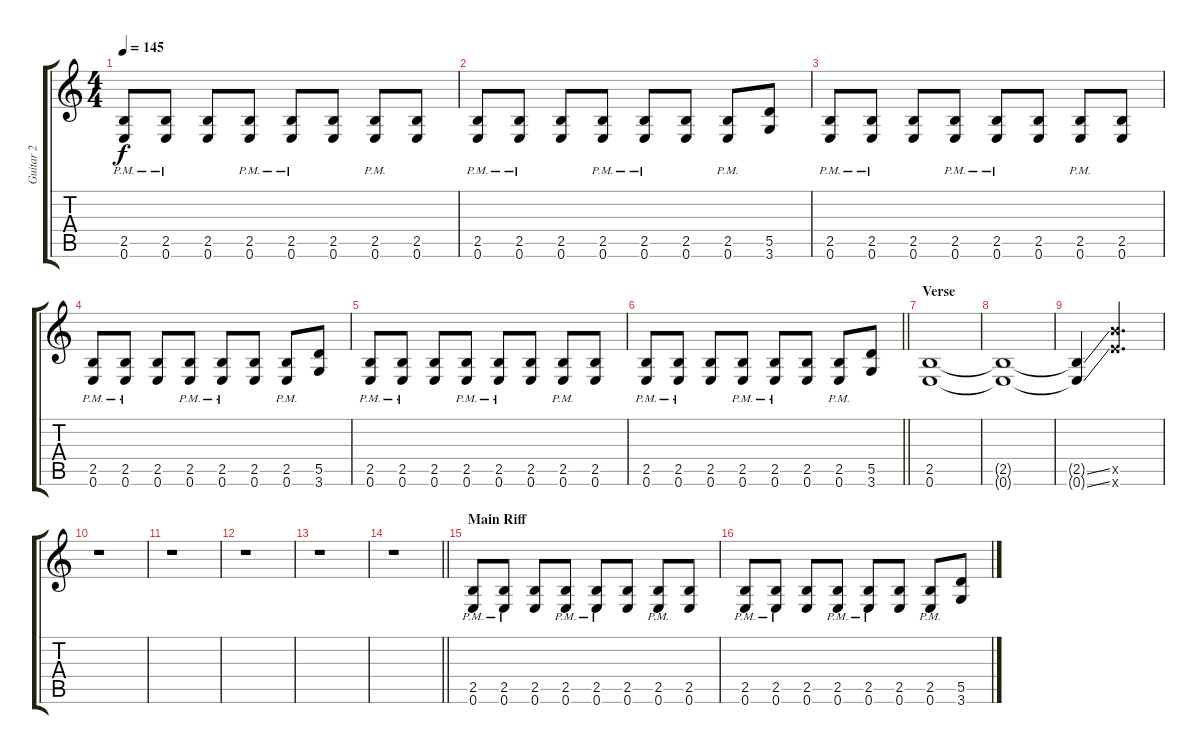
\track ("Guitar 2" "Guitar 2") {solo instrument overdrivenguitar}
\staff {score tabs}
\tuning (E4 B3 G3 D3 A2 E2) {hide}
\ts (4 4)
\tempo 145
\clef g2
\ks c
(2.5{pm} 0.6{pm}).8{dy f} (2.5{pm} 0.6{pm}).8 (2.5 0.6).8 (2.5{pm} 0.6{pm}).8 (2.5{pm} 0.6{pm}).8 (2.5 0.6).8 (2.5{pm} 0.6{pm}).8 (2.5 0.6).8 |
(2.5{pm} 0.6{pm}).8 (2.5{pm} 0.6{pm}).8 (2.5 0.6).8 (2.5{pm} 0.6{pm}).8 (2.5{pm} 0.6{pm}).8 (2.5 0.6).8 (2.5{pm} 0.6{pm}).8 (5.5 3.6).8 |
(2.5{pm} 0.6{pm}).8 (2.5{pm} 0.6{pm}).8 (2.5 0.6).8 (2.5{pm} 0.6{pm}).8 (2.5{pm} 0.6{pm}).8 (2.5 0.6).8 (2.5{pm} 0.6{pm}).8 (2.5 0.6).8 |
(2.5{pm} 0.6{pm}).8 (2.5{pm} 0.6{pm}).8 (2.5 0.6).8 (2.5{pm} 0.6{pm}).8 (2.5{pm} 0.6{pm}).8 (2.5 0.6).8 (2.5{pm} 0.6{pm}).8 (5.5 3.6).8 |
(2.5{pm} 0.6{pm}).8 (2.5{pm} 0.6{pm}).8 (2.5 0.6).8 (2.5{pm} 0.6{pm}).8 (2.5{pm} 0.6{pm}).8 (2.5 0.6).8 (2.5{pm} 0.6{pm}).8 (2.5 0.6).8 |
\barLineRight lightlight
(2.5{pm} 0.6{pm}).8 (2.5{pm} 0.6{pm}).8 (2.5 0.6).8 (2.5{pm} 0.6{pm}).8 (2.5{pm} 0.6{pm}).8 (2.5 0.6).8 (2.5{pm} 0.6{pm}).8 (5.5 3.6).8 |
\section ("" "Verse")
(2.5 0.6).1 |
(2.5{t} 0.6{t}).1 |
(2.5{ss t} 0.6{ss t}).4 (14.5{x} 12.6{x}).2{d} |
r.1 |
r.1 |
r.1 |
r.1 |
\barLineRight lightlight
r.1 |
\section ("" "Main Riff")
(2.5{pm} 0.6{pm}).8 (2.5{pm} 0.6{pm}).8 (2.5 0.6).8 (2.5{pm} 0.6{pm}).8 (2.5{pm} 0.6{pm}).8 (2.5 0.6).8 (2.5{pm} 0.6{pm}).8 (2.5 0.6).8 |
(2.5{pm} 0.6{pm}).8 (2.5{pm} 0.6{pm}).8 (2.5 0.6).8 (2.5{pm} 0.6{pm}).8 (2.5{pm} 0.6{pm}).8 (2.5 0.6).8 (2.5{pm} 0.6{pm}).8 (5.5 3.6).8
